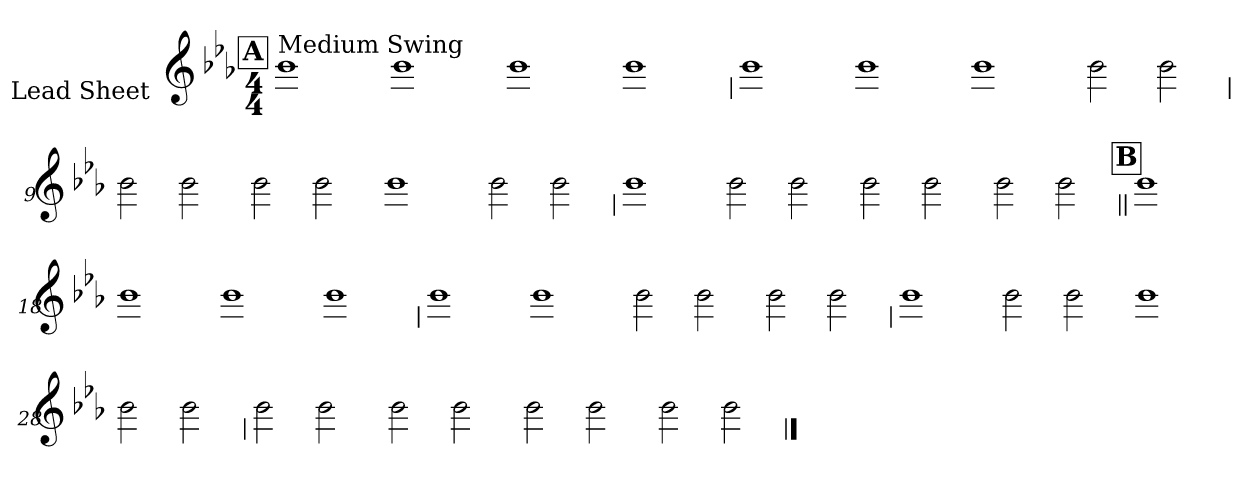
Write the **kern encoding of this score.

**kern
*part1
*staff1
*I"Lead Sheet
*stria0
*clefG2
*k[b-e-a-]
*E-:
*M4/4
!!LO:REH:place=s1:a:t=A
=1||
!LO:TX:a:t=Medium Swing
1b-
=2-
1b-
=3-
1b-
=4-
1b-
!!LO:LB:g=z
=5
1b-
=6-
1b-
=7-
1b-
=8-
2b-
2b-
!!LO:LB:g=z
=9
2b-
2b-
=10-
2b-
2b-
=11-
1b-
=12-
2b-
2b-
!!LO:LB:g=z
=13
1b-
=14-
2b-
2b-
=15-
2b-
2b-
=16-
2b-
2b-
!!LO:LB:g=z
!!LO:REH:place=s1:a:t=B
=17||
1b-
=18-
1b-
=19-
1b-
=20-
1b-
!!LO:LB:g=z
=21
1b-
=22-
1b-
=23-
2b-
2b-
=24-
2b-
2b-
!!LO:LB:g=z
=25
1b-
=26-
2b-
2b-
=27-
1b-
=28-
2b-
2b-
!!LO:LB:g=z
=29
2b-
2b-
=30-
2b-
2b-
=31-
2b-
2b-
=32-
2b-
2b-
==
*-
